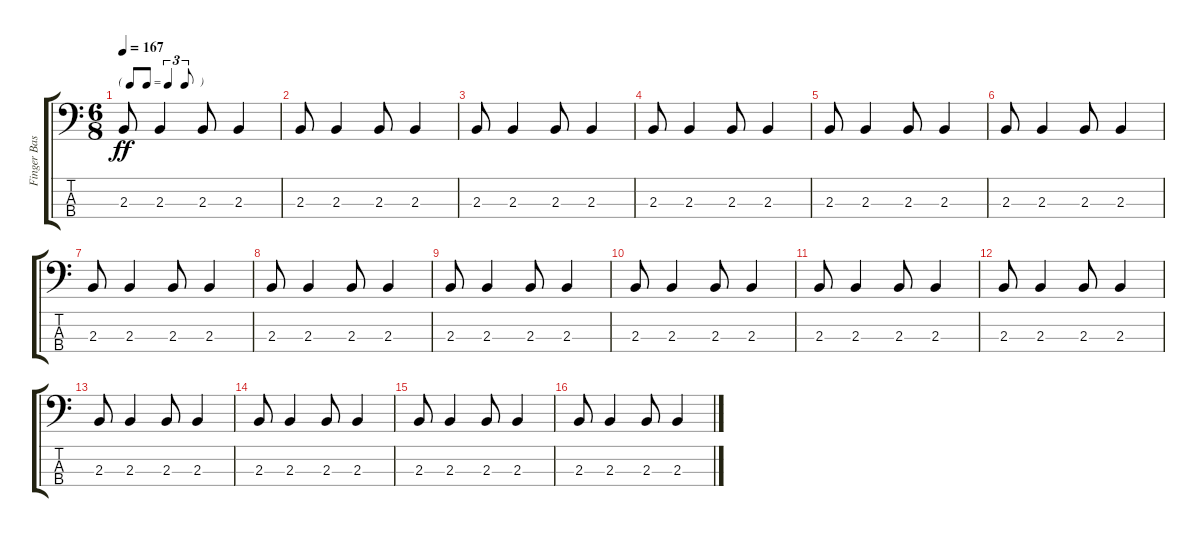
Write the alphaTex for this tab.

\track ("Finger Bass LC" "Finger Bas") {instrument electricbassfinger}
\staff {score tabs}
\tuning (G2 D2 A1 E1) {hide}
\ts (6 8)
\tf triplet8th
\tempo 167
\clef f4
\ks c
2.3.8{dy ff} 2.3.4 2.3.8 2.3.4 |
2.3.8 2.3.4 2.3.8 2.3.4 |
2.3.8 2.3.4 2.3.8 2.3.4 |
2.3.8 2.3.4 2.3.8 2.3.4 |
2.3.8 2.3.4 2.3.8 2.3.4 |
2.3.8 2.3.4 2.3.8 2.3.4 |
2.3.8 2.3.4 2.3.8 2.3.4 |
2.3.8 2.3.4 2.3.8 2.3.4 |
2.3.8 2.3.4 2.3.8 2.3.4 |
2.3.8 2.3.4 2.3.8 2.3.4 |
2.3.8 2.3.4 2.3.8 2.3.4 |
2.3.8 2.3.4 2.3.8 2.3.4 |
2.3.8 2.3.4 2.3.8 2.3.4 |
2.3.8 2.3.4 2.3.8 2.3.4 |
2.3.8 2.3.4 2.3.8 2.3.4 |
2.3.8 2.3.4 2.3.8 2.3.4
